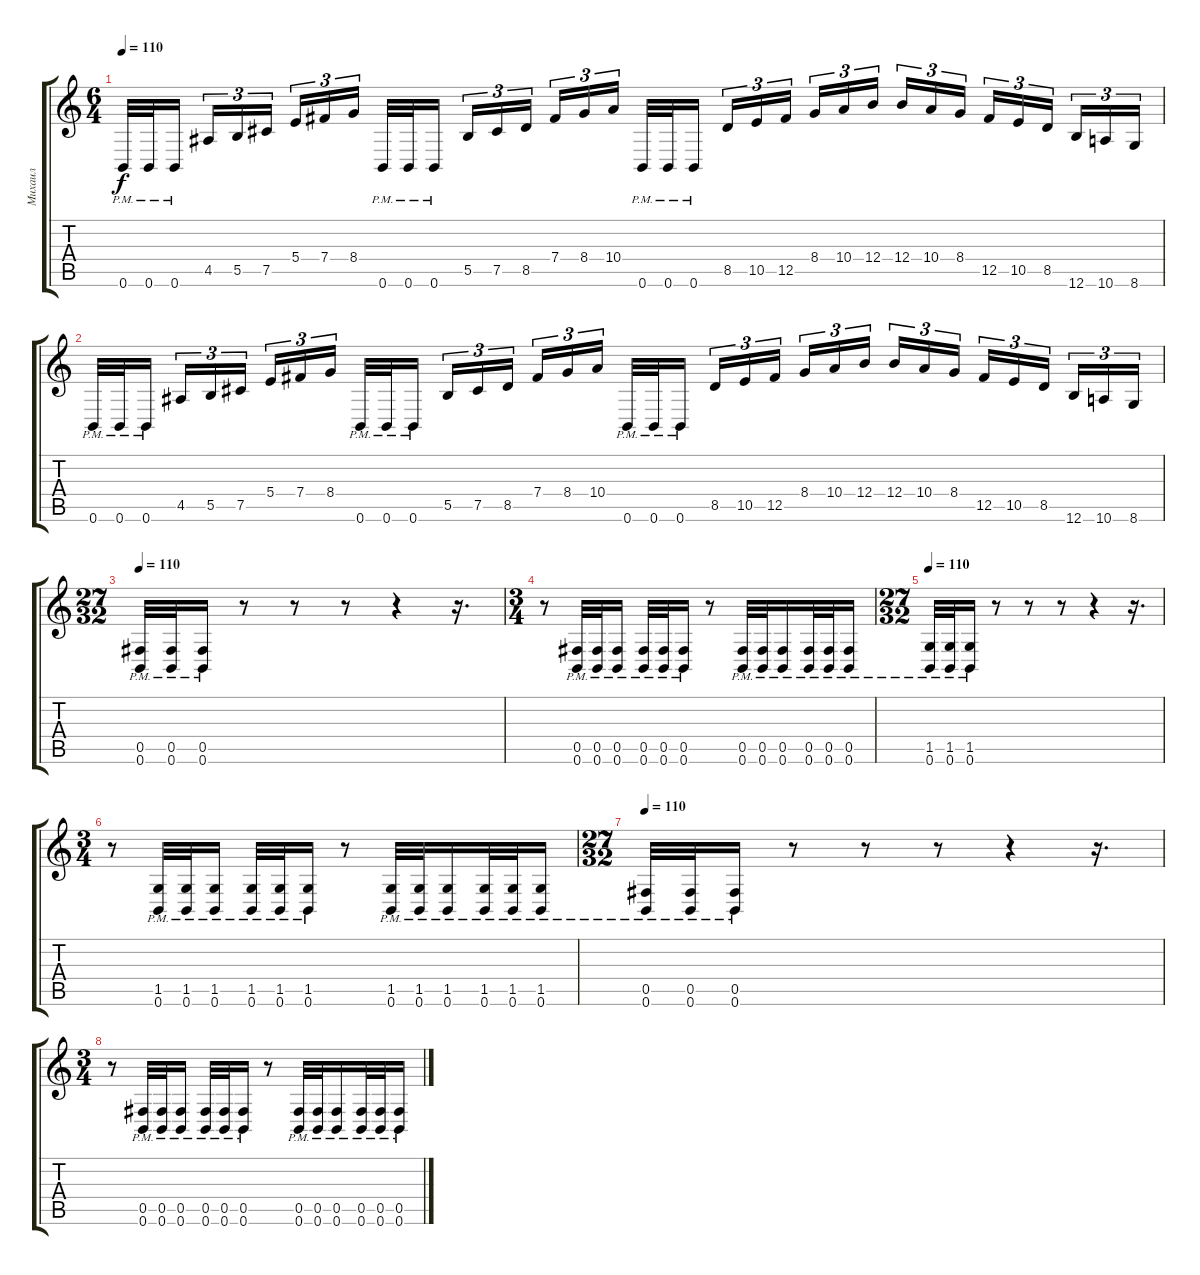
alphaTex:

\track ("Михаил" "Михаил") {instrument distortionguitar}
\staff {score tabs}
\tuning (Db4 Ab3 E3 B2 Gb2 B1) {hide}
\ts (6 4)
\tempo 110
\clef g2
\ks c
0.6{pm}.32{dy f} 0.6{pm}.32 0.6{pm}.16{beam splitsecondary} 4.5.16{tu (3 2)} 5.5.16{tu (3 2)} 7.5.16{tu (3 2) beam splitsecondary} 5.4.16{tu (3 2)} 7.4.16{tu (3 2)} 8.4.16{tu (3 2) beam splitsecondary} 0.6{pm}.32 0.6{pm}.32 0.6{pm}.16{beam splitsecondary} 5.5.16{tu (3 2)} 7.5.16{tu (3 2)} 8.5.16{tu (3 2) beam splitsecondary} 7.4.16{tu (3 2)} 8.4.16{tu (3 2)} 10.4.16{tu (3 2)} 0.6{pm}.32 0.6{pm}.32 0.6{pm}.16{beam splitsecondary} 8.5.16{tu (3 2)} 10.5.16{tu (3 2)} 12.5.16{tu (3 2) beam splitsecondary} 8.4.16{tu (3 2)} 10.4.16{tu (3 2)} 12.4.16{tu (3 2) beam splitsecondary} 12.4.16{tu (3 2)} 10.4.16{tu (3 2)} 8.4.16{tu (3 2) beam splitsecondary} 12.5.16{tu (3 2)} 10.5.16{tu (3 2)} 8.5.16{tu (3 2) beam splitsecondary} 12.6.16{tu (3 2)} 10.6.16{tu (3 2)} 8.6.16{tu (3 2)} |
0.6{pm}.32 0.6{pm}.32 0.6{pm}.16{beam splitsecondary} 4.5.16{tu (3 2)} 5.5.16{tu (3 2)} 7.5.16{tu (3 2) beam splitsecondary} 5.4.16{tu (3 2)} 7.4.16{tu (3 2)} 8.4.16{tu (3 2) beam splitsecondary} 0.6{pm}.32 0.6{pm}.32 0.6{pm}.16{beam splitsecondary} 5.5.16{tu (3 2)} 7.5.16{tu (3 2)} 8.5.16{tu (3 2) beam splitsecondary} 7.4.16{tu (3 2)} 8.4.16{tu (3 2)} 10.4.16{tu (3 2)} 0.6{pm}.32 0.6{pm}.32 0.6{pm}.16{beam splitsecondary} 8.5.16{tu (3 2)} 10.5.16{tu (3 2)} 12.5.16{tu (3 2) beam splitsecondary} 8.4.16{tu (3 2)} 10.4.16{tu (3 2)} 12.4.16{tu (3 2) beam splitsecondary} 12.4.16{tu (3 2)} 10.4.16{tu (3 2)} 8.4.16{tu (3 2) beam splitsecondary} 12.5.16{tu (3 2)} 10.5.16{tu (3 2)} 8.5.16{tu (3 2) beam splitsecondary} 12.6.16{tu (3 2)} 10.6.16{tu (3 2)} 8.6.16{tu (3 2)} |
\ts (27 32)
\tempo 110
(0.5{pm} 0.6).32 (0.5{pm} 0.6).32 (0.5{pm} 0.6).16 r.8 r.8 r.8 r.4 r.16{d} |
\ts (3 4)
r.8 (0.5{pm} 0.6).32 (0.5{pm} 0.6).32 (0.5{pm} 0.6).16 (0.5{pm} 0.6).32 (0.5{pm} 0.6).32 (0.5{pm} 0.6).16 r.8 (0.5{pm} 0.6).32 (0.5{pm} 0.6).32 (0.5{pm} 0.6).16 (0.5{pm} 0.6).32 (0.5{pm} 0.6).32 (0.5{pm} 0.6).16 |
\ts (27 32)
\tempo 110
(1.5{pm} 0.6).32 (1.5{pm} 0.6).32 (1.5{pm} 0.6).16 r.8 r.8 r.8 r.4 r.16{d} |
\ts (3 4)
r.8 (1.5{pm} 0.6).32 (1.5{pm} 0.6).32 (1.5{pm} 0.6).16 (1.5{pm} 0.6).32 (1.5{pm} 0.6).32 (1.5{pm} 0.6).16 r.8 (1.5{pm} 0.6).32 (1.5{pm} 0.6).32 (1.5{pm} 0.6).16 (1.5{pm} 0.6).32 (1.5{pm} 0.6).32 (1.5{pm} 0.6).16 |
\ts (27 32)
\tempo 110
(0.5{pm} 0.6).32 (0.5{pm} 0.6).32 (0.5{pm} 0.6).16 r.8 r.8 r.8 r.4 r.16{d} |
\ts (3 4)
r.8 (0.5{pm} 0.6).32 (0.5{pm} 0.6).32 (0.5{pm} 0.6).16 (0.5{pm} 0.6).32 (0.5{pm} 0.6).32 (0.5{pm} 0.6).16 r.8 (0.5{pm} 0.6).32 (0.5{pm} 0.6).32 (0.5{pm} 0.6).16 (0.5{pm} 0.6).32 (0.5{pm} 0.6).32 (0.5{pm} 0.6).16
